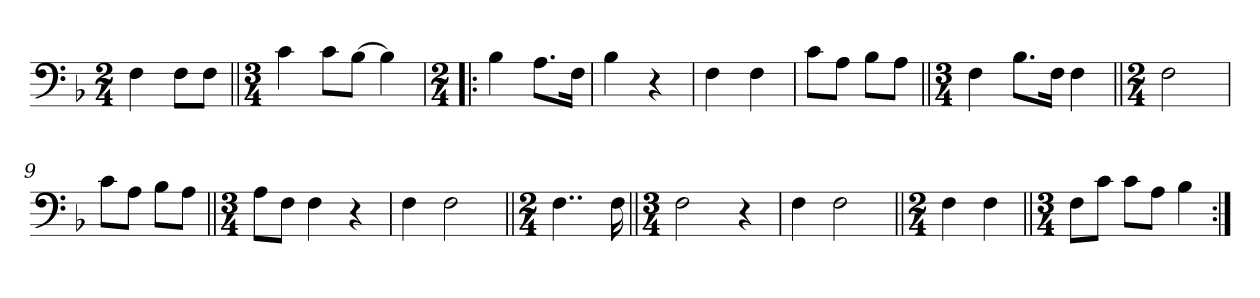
**kern
*part1
*staff1
*clefF4
*k[b-]
*M2/4
=1
4F\
8F\L
8F\J
=2||
*M3/4
4c\
8c\L
[8B-\J
4B-\]
=3!|:
*M2/4
4B-\
8.A\L
16F\Jk
=4
4B-\
4r
=5
4F\
4F\
=6
8c\L
8A\J
8B-\L
8A\J
=7||
*M3/4
4F\
8.B-\L
16F\Jk
4F\
=8||
*M2/4
2F\
=9
8c\L
8A\J
8B-\L
8A\J
=10||
*M3/4
8A\L
8F\J
4F\
4r
=11
4F\
2F\
=12||
*M2/4
4..F\
16F\
=13||
*M3/4
2F\
4r
=14
4F\
2F\
=15||
*M2/4
4F\
4F\
=16||
*M3/4
8F\L
8c\J
8c\L
8A\J
4B-\
=:|!
*-
